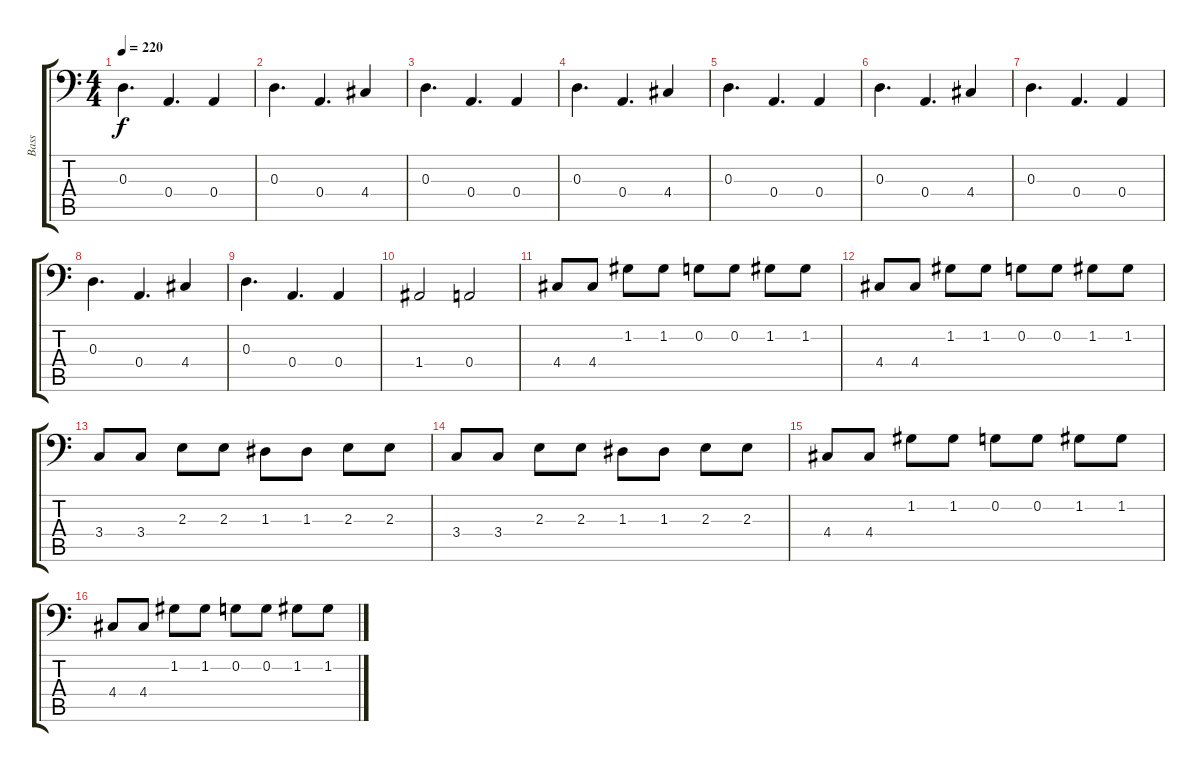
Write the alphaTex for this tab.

\track ("Bass" "Bass") {instrument electricbassfinger}
\staff {score tabs}
\tuning (C3 G2 D2 A1 E1 B0) {hide}
\ts (4 4)
\tempo 220
\clef f4
\ks c
0.3.4{d dy f} 0.4.4{d} 0.4.4 |
0.3.4{d} 0.4.4{d} 4.4.4 |
0.3.4{d} 0.4.4{d} 0.4.4 |
0.3.4{d} 0.4.4{d} 4.4.4 |
0.3.4{d} 0.4.4{d} 0.4.4 |
0.3.4{d} 0.4.4{d} 4.4.4 |
0.3.4{d} 0.4.4{d} 0.4.4 |
0.3.4{d} 0.4.4{d} 4.4.4 |
0.3.4{d} 0.4.4{d} 0.4.4 |
1.4.2 0.4.2 |
4.4.8 4.4.8 1.2.8 1.2.8 0.2.8 0.2.8 1.2.8 1.2.8 |
4.4.8 4.4.8 1.2.8 1.2.8 0.2.8 0.2.8 1.2.8 1.2.8 |
3.4.8 3.4.8 2.3.8 2.3.8 1.3.8 1.3.8 2.3.8 2.3.8 |
3.4.8 3.4.8 2.3.8 2.3.8 1.3.8 1.3.8 2.3.8 2.3.8 |
4.4.8 4.4.8 1.2.8 1.2.8 0.2.8 0.2.8 1.2.8 1.2.8 |
4.4.8 4.4.8 1.2.8 1.2.8 0.2.8 0.2.8 1.2.8 1.2.8
